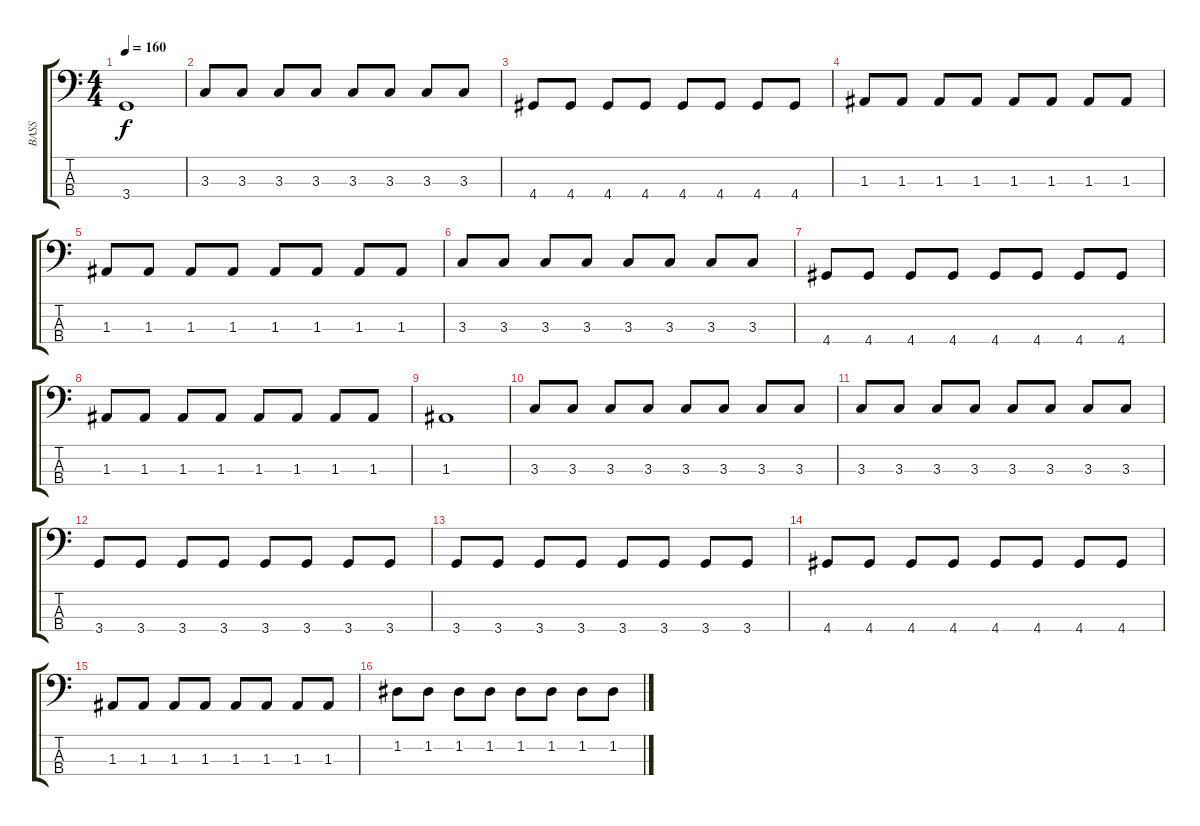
\track ("BASS" "BASS") {instrument electricbassfinger}
\staff {score tabs}
\tuning (G2 D2 A1 E1) {hide}
\ts (4 4)
\tempo 160
\clef f4
\ks c
3.4.1{dy f} |
3.3.8 3.3.8 3.3.8 3.3.8 3.3.8 3.3.8 3.3.8 3.3.8 |
4.4.8 4.4.8 4.4.8 4.4.8 4.4.8 4.4.8 4.4.8 4.4.8 |
1.3.8 1.3.8 1.3.8 1.3.8 1.3.8 1.3.8 1.3.8 1.3.8 |
1.3.8 1.3.8 1.3.8 1.3.8 1.3.8 1.3.8 1.3.8 1.3.8 |
3.3.8 3.3.8 3.3.8 3.3.8 3.3.8 3.3.8 3.3.8 3.3.8 |
4.4.8 4.4.8 4.4.8 4.4.8 4.4.8 4.4.8 4.4.8 4.4.8 |
1.3.8 1.3.8 1.3.8 1.3.8 1.3.8 1.3.8 1.3.8 1.3.8 |
1.3.1 |
3.3.8 3.3.8 3.3.8 3.3.8 3.3.8 3.3.8 3.3.8 3.3.8 |
3.3.8 3.3.8 3.3.8 3.3.8 3.3.8 3.3.8 3.3.8 3.3.8 |
3.4.8 3.4.8 3.4.8 3.4.8 3.4.8 3.4.8 3.4.8 3.4.8 |
3.4.8 3.4.8 3.4.8 3.4.8 3.4.8 3.4.8 3.4.8 3.4.8 |
4.4.8 4.4.8 4.4.8 4.4.8 4.4.8 4.4.8 4.4.8 4.4.8 |
1.3.8 1.3.8 1.3.8 1.3.8 1.3.8 1.3.8 1.3.8 1.3.8 |
1.2.8 1.2.8 1.2.8 1.2.8 1.2.8 1.2.8 1.2.8 1.2.8
